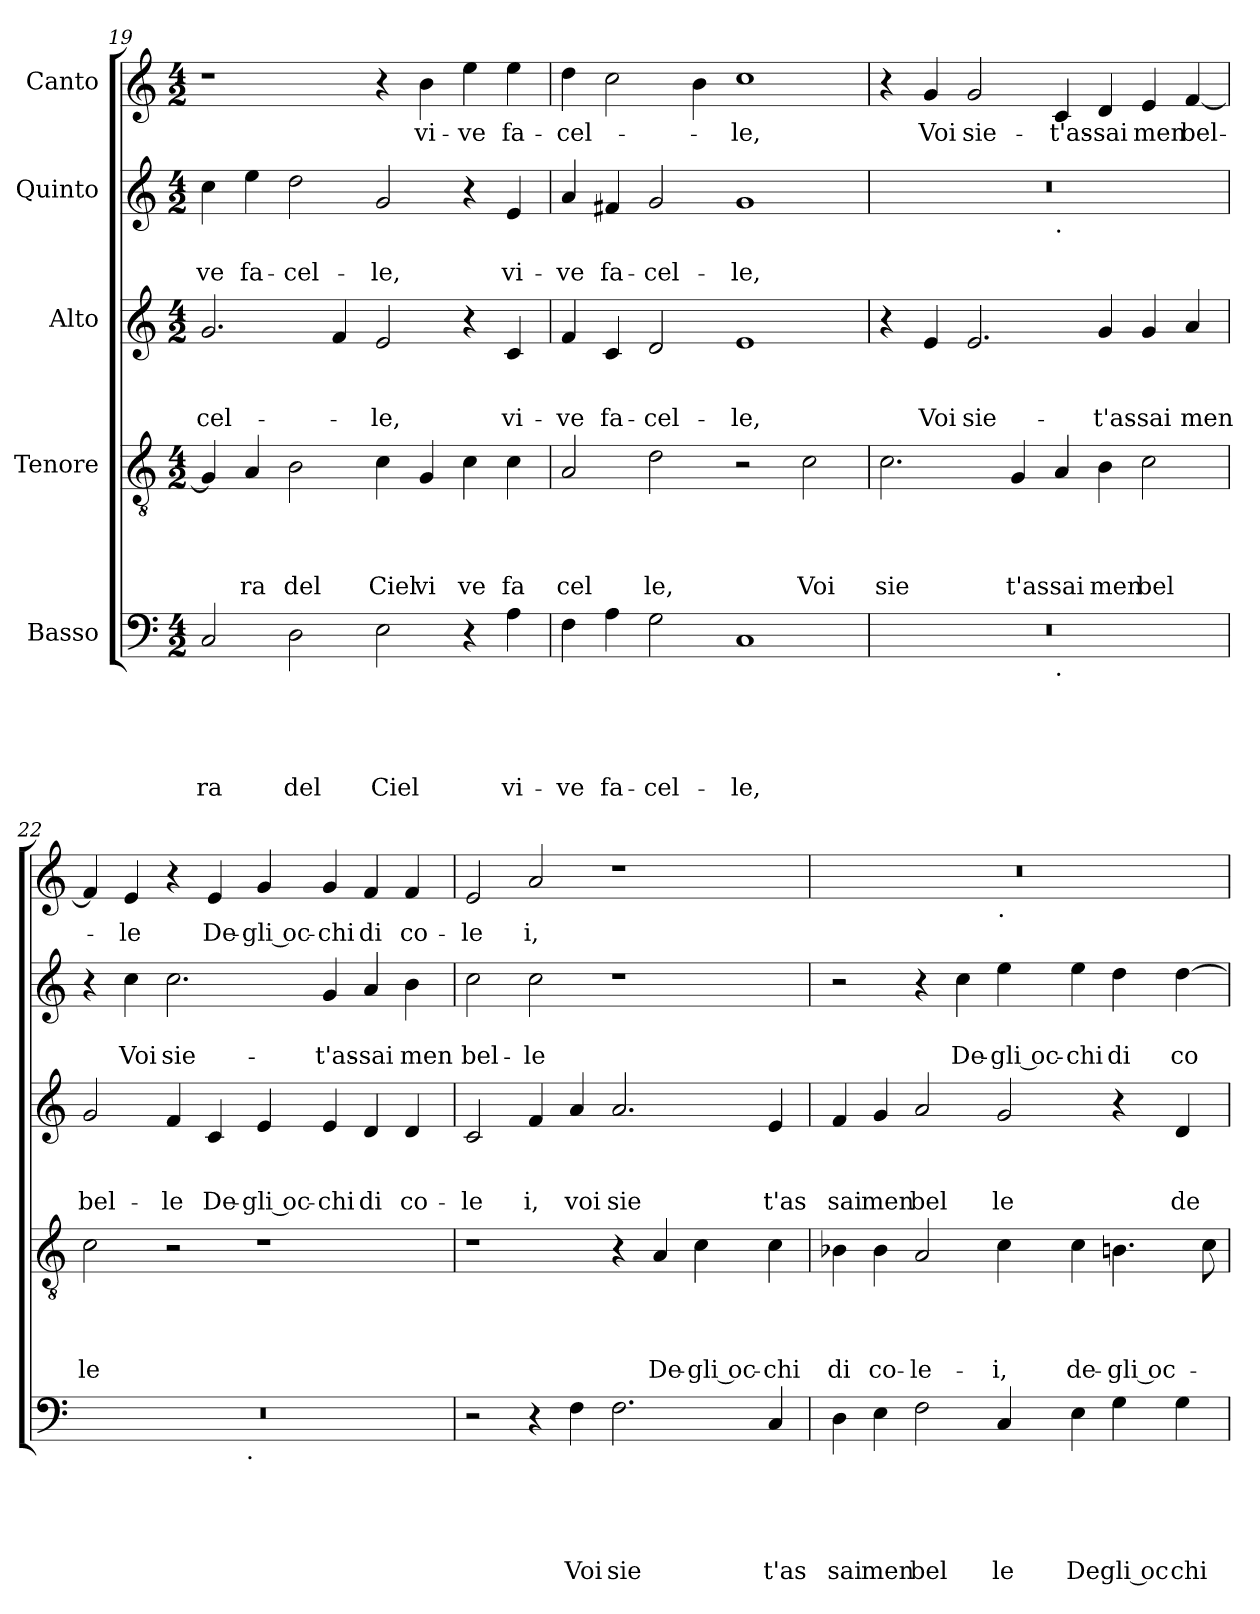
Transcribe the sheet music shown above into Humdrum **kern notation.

**kern	**text	**text	**text	**text	**text	**kern	**text	**text	**text	**text	**kern	**text	**text	**text	**kern	**text	**text	**kern	**text
*part5	*part5	*part5	*part5	*part5	*part5	*part4	*part4	*part4	*part4	*part4	*part3	*part3	*part3	*part3	*part2	*part2	*part2	*part1	*part1
*staff5	*staff5	*staff5	*staff5	*staff5	*staff5	*staff4	*staff4	*staff4	*staff4	*staff4	*staff3	*staff3	*staff3	*staff3	*staff2	*staff2	*staff2	*staff1	*staff1
*I"Basso	*	*	*	*	*	*I"Tenore	*	*	*	*	*I"Alto	*	*	*	*I"Quinto	*	*	*I"Canto	*
*clefF4	*	*	*	*	*	*clefGv2	*	*	*	*	*clefG2	*	*	*	*clefG2	*	*	*clefG2	*
*k[]	*	*	*	*	*	*k[]	*	*	*	*	*k[]	*	*	*	*k[]	*	*	*k[]	*
*C:	*	*	*	*	*	*C:	*	*	*	*	*C:	*	*	*	*C:	*	*	*C:	*
*M4/2	*	*	*	*	*	*M4/2	*	*	*	*	*M4/2	*	*	*	*M4/2	*	*	*M4/2	*
=19	=19	=19	=19	=19	=19	=19	=19	=19	=19	=19	=19	=19	=19	=19	=19	=19	=19	=19	=19
!	!	!	!	!	!LO:LY:b	!	!	!	!	!	!	!	!	!LO:LY:b	!	!	!LO:LY:b	!	!
2C/	.	.	.	.	-ra	4G/]	.	.	.	.	2.g/	.	.	-cel-	4cc\	.	-ve	1r	.
!	!	!	!	!	!	!	!	!	!	!LO:LY:b	!	!	!	!	!	!	!LO:LY:b	!	!
.	.	.	.	.	.	4A/	.	.	.	ra	.	.	.	.	4ee\	.	fa-	.	.
!	!	!	!	!	!LO:LY:b	!	!	!	!	!LO:LY:b	!	!	!	!	!	!	!LO:LY:b	!	!
2D\	.	.	.	.	del	2B\	.	.	.	del	.	.	.	.	2dd\	.	-cel-	.	.
.	.	.	.	.	.	.	.	.	.	.	4f/	.	.	.	.	.	.	.	.
!	!	!	!	!	!LO:LY:b	!	!	!	!	!LO:LY:b	!	!	!	!LO:LY:b	!	!	!LO:LY:b	!	!
2E\	.	.	.	.	Ciel	4c\	.	.	.	Ciel	2e/	.	.	-le,	2g/	.	-le,	4r	.
!	!	!	!	!	!	!	!	!	!	!LO:LY:b	!	!	!	!	!	!	!	!	!LO:LY:b
.	.	.	.	.	.	4G/	.	.	.	vi	.	.	.	.	.	.	.	4b\	vi-
!	!	!	!	!	!	!	!	!	!	!LO:LY:b	!	!	!	!	!	!	!	!	!LO:LY:b
4r	.	.	.	.	.	4c\	.	.	.	ve	4r	.	.	.	4r	.	.	4ee\	-ve
!	!	!	!	!	!LO:LY:b	!	!	!	!	!LO:LY:b	!	!	!	!LO:LY:b	!	!	!LO:LY:b	!	!LO:LY:b
4A\	.	.	.	.	vi-	4c\	.	.	.	fa	4c/	.	.	vi-	4e/	.	vi-	4ee\	fa-
=20	=20	=20	=20	=20	=20	=20	=20	=20	=20	=20	=20	=20	=20	=20	=20	=20	=20	=20	=20
!	!	!	!	!	!LO:LY:b	!	!	!	!	!LO:LY:b	!	!	!	!LO:LY:b	!	!	!LO:LY:b	!	!LO:LY:b
4F\	.	.	.	.	-ve	2A/	.	.	.	cel	4f/	.	.	-ve	4a/	.	-ve	4dd\	-cel-
!	!	!	!	!	!LO:LY:b	!	!	!	!	!	!	!	!	!LO:LY:b	!	!	!LO:LY:b	!	!
4A\	.	.	.	.	fa-	.	.	.	.	.	4c/	.	.	fa-	4f#X/	.	fa-	2cc\	.
!	!	!	!	!	!LO:LY:b	!	!	!	!	!LO:LY:b	!	!	!	!LO:LY:b	!	!	!LO:LY:b	!	!
2G\	.	.	.	.	-cel-	2d\	.	.	.	le,	2d/	.	.	-cel-	2g/	.	-cel-	.	.
.	.	.	.	.	.	.	.	.	.	.	.	.	.	.	.	.	.	4b\	.
!	!	!	!	!	!LO:LY:b	!	!	!	!	!	!	!	!	!LO:LY:b	!	!	!LO:LY:b	!	!LO:LY:b
1C	.	.	.	.	-le,	2r	.	.	.	.	1e	.	.	-le,	1g	.	-le,	1cc	-le,
!	!	!	!	!	!	!	!	!	!	!LO:LY:b	!	!	!	!	!	!	!	!	!
.	.	.	.	.	.	2c\	.	.	.	Voi	.	.	.	.	.	.	.	.	.
=21	=21	=21	=21	=21	=21	=21	=21	=21	=21	=21	=21	=21	=21	=21	=21	=21	=21	=21	=21
!	!	!	!	!	!	!	!	!	!	!LO:LY:b	!	!	!	!	!	!	!	!	!
*^	*	*	*	*	*	*	*	*	*	*	*	*	*	*	*^	*	*	*	*
0r	1ryy	.	.	.	.	.	2.c\	.	.	.	sie	4r	.	.	.	0r	1ryy	.	.	4r	.
!	!	!	!	!	!	!	!	!	!	!	!	!	!	!	!LO:LY:b	!	!	!	!	!	!LO:LY:b
.	.	.	.	.	.	.	.	.	.	.	.	4e/	.	.	Voi	.	.	.	.	4g/	Voi
!	!	!	!	!	!	!	!	!	!	!	!	!	!	!	!LO:LY:b	!	!	!	!	!	!LO:LY:b
.	.	.	.	.	.	.	.	.	.	.	.	2.e/	.	.	sie-	.	.	.	.	2g/	sie-
!	!	!	!	!	!	!	!	!	!	!	!LO:LY:b	!	!	!	!	!	!	!	!	!	!
.	.	.	.	.	.	.	4G/	.	.	.	t'as	.	.	.	.	.	.	.	.	.	.
!	!	!	!	!	!	!	!	!	!	!	!	!	!	!	!	!	!LO:TX:b:t=.	!	!	!	!
!	!LO:TX:b:t=.	!	!	!	!	!	!	!	!	!	!	!	!	!	!	!	!	!	!	!	!
!	!	!	!	!	!	!	!	!	!	!	!LO:LY:b	!	!	!	!	!	!	!	!	!	!LO:LY:b
.	1ryy	.	.	.	.	.	4A/	.	.	.	sai	.	.	.	.	.	1ryy	.	.	4c/	-t'as-
!	!	!	!	!	!	!	!	!	!	!	!LO:LY:b	!	!	!	!LO:LY:b	!	!	!	!	!	!LO:LY:b
.	.	.	.	.	.	.	4B\	.	.	.	men	4g/	.	.	-t'as-	.	.	.	.	4d/	-sai
!	!	!	!	!	!	!	!	!	!	!	!LO:LY:b	!	!	!	!LO:LY:b	!	!	!	!	!	!LO:LY:b
.	.	.	.	.	.	.	2c\	.	.	.	bel	4g/	.	.	-sai	.	.	.	.	4e/	men
!	!	!	!	!	!	!	!	!	!	!	!	!	!	!	!LO:LY:b	!	!	!	!	!	!LO:LY:b
.	.	.	.	.	.	.	.	.	.	.	.	4a/	.	.	men	.	.	.	.	[<4f/	bel-
=22	=22	=22	=22	=22	=22	=22	=22	=22	=22	=22	=22	=22	=22	=22	=22	=22	=22	=22	=22	=22	=22
!	!	!	!	!	!	!	!	!	!	!	!LO:LY:b	!	!	!	!LO:LY:b	!	!	!	!	!	!
*	*	*	*	*	*	*	*	*	*	*	*	*	*	*	*	*v	*v	*	*	*	*
0r	2ryy	.	.	.	.	.	2c\	.	.	.	le	2g/	.	.	bel-	4r	.	.	4f/]	.
!	!	!	!	!	!	!	!	!	!	!	!	!	!	!	!	!	!	!LO:LY:b	!	!LO:LY:b
.	.	.	.	.	.	.	.	.	.	.	.	.	.	.	.	4cc\	.	Voi	4e/	-le
!	!	!	!	!	!	!	!	!	!	!	!	!	!	!	!LO:LY:b	!	!	!LO:LY:b	!	!
.	4...ryy	.	.	.	.	.	2r	.	.	.	.	4f/	.	.	-le	2.cc\	.	sie-	4r	.
!	!	!	!	!	!	!	!	!	!	!	!	!	!	!	!LO:LY:b	!	!	!	!	!LO:LY:b
.	.	.	.	.	.	.	.	.	.	.	.	4c/	.	.	De-	.	.	.	4e/	De-
!	!LO:TX:b:t=.	!	!	!	!	!	!	!	!	!	!	!	!	!	!	!	!	!	!	!
.	1ryy	.	.	.	.	.	.	.	.	.	.	.	.	.	.	.	.	.	.	.
!	!	!	!	!	!	!	!	!	!	!	!	!	!	!	!LO:LY:b:rj	!	!	!	!	!LO:LY:b:rj
.	.	.	.	.	.	.	1r	.	.	.	.	4e/	.	.	-gli oc-	.	.	.	4g/	-gli oc-
!	!	!	!	!	!	!	!	!	!	!	!	!	!	!	!LO:LY:b	!	!	!LO:LY:b	!	!LO:LY:b
.	.	.	.	.	.	.	.	.	.	.	.	4e/	.	.	-chi	4g/	.	-t'as-	4g/	-chi
!	!	!	!	!	!	!	!	!	!	!	!	!	!	!	!LO:LY:b	!	!	!LO:LY:b	!	!LO:LY:b
.	.	.	.	.	.	.	.	.	.	.	.	4d/	.	.	di	4a/	.	-sai	4f/	di
!	!	!	!	!	!	!	!	!	!	!	!	!	!	!	!LO:LY:b	!	!	!LO:LY:b	!	!LO:LY:b
.	.	.	.	.	.	.	.	.	.	.	.	4d/	.	.	co-	4b\	.	men	4f/	co-
.	32ryy	.	.	.	.	.	.	.	.	.	.	.	.	.	.	.	.	.	.	.
!!LO:LB:g=z
=23	=23	=23	=23	=23	=23	=23	=23	=23	=23	=23	=23	=23	=23	=23	=23	=23	=23	=23	=23	=23
!	!	!	!	!	!	!	!	!	!	!	!	!	!	!	!LO:LY:b	!	!	!LO:LY:b	!	!LO:LY:b
*v	*v	*	*	*	*	*	*	*	*	*	*	*	*	*	*	*	*	*	*	*
2r	.	.	.	.	.	1r	.	.	.	.	2c/	.	.	-le	2cc\	.	bel-	2e/	-le
!	!	!	!	!	!	!	!	!	!	!	!	!	!	!LO:LY:b	!	!	!LO:LY:b	!	!LO:LY:b
4r	.	.	.	.	.	.	.	.	.	.	4f/	.	.	i,	2cc\	.	-le	2a/	i,
!	!	!	!	!	!LO:LY:b	!	!	!	!	!	!	!	!	!LO:LY:b	!	!	!	!	!
4F\	.	.	.	.	Voi	.	.	.	.	.	4a/	.	.	voi	.	.	.	.	.
!	!	!	!	!	!LO:LY:b	!	!	!	!	!	!	!	!	!LO:LY:b	!	!	!	!	!
2.F\	.	.	.	.	sie	4r	.	.	.	.	2.a/	.	.	sie	1r	.	.	1r	.
!	!	!	!	!	!	!	!	!	!	!LO:LY:b	!	!	!	!	!	!	!	!	!
.	.	.	.	.	.	4A/	.	.	.	De-	.	.	.	.	.	.	.	.	.
!	!	!	!	!	!	!	!	!	!	!LO:LY:b:rj	!	!	!	!	!	!	!	!	!
.	.	.	.	.	.	4c\	.	.	.	-gli oc-	.	.	.	.	.	.	.	.	.
!	!	!	!	!	!LO:LY:b	!	!	!	!	!LO:LY:b	!	!	!	!LO:LY:b	!	!	!	!	!
4C/	.	.	.	.	t'as	4c\	.	.	.	-chi	4e/	.	.	t'as	.	.	.	.	.
=24	=24	=24	=24	=24	=24	=24	=24	=24	=24	=24	=24	=24	=24	=24	=24	=24	=24	=24	=24
!	!	!	!	!	!LO:LY:b	!	!	!	!	!LO:LY:b	!	!	!	!LO:LY:b	!	!	!	!	!
*	*	*	*	*	*	*	*	*	*	*	*	*	*	*	*	*	*	*^	*
4D\	.	.	.	.	sai	4B-X\	.	.	.	di	4f/	.	.	sai	2r	.	.	0r	1ryy	.
!	!	!	!	!	!LO:LY:b	!	!	!	!	!LO:LY:b	!	!	!	!LO:LY:b	!	!	!	!	!	!
4E\	.	.	.	.	men	4B-\	.	.	.	co-	4g/	.	.	men	.	.	.	.	.	.
!	!	!	!	!	!LO:LY:b	!	!	!	!	!LO:LY:b	!	!	!	!LO:LY:b	!	!	!	!	!	!
2F\	.	.	.	.	bel	2A/	.	.	.	-le-	2a/	.	.	bel	4r	.	.	.	.	.
!	!	!	!	!	!	!	!	!	!	!	!	!	!	!	!	!	!LO:LY:b	!	!	!
.	.	.	.	.	.	.	.	.	.	.	.	.	.	.	4cc\	.	De-	.	.	.
!	!	!	!	!	!	!	!	!	!	!	!	!	!	!	!	!	!	!	!LO:TX:b:t=.	!
!	!	!	!	!	!LO:LY:b	!	!	!	!	!LO:LY:b	!	!	!	!LO:LY:b	!	!	!LO:LY:b:rj	!	!	!
4C/	.	.	.	.	le	4c\	.	.	.	-i,	2g/	.	.	le	4ee\	.	-gli oc-	.	1ryy	.
!	!	!	!	!	!LO:LY:b	!	!	!	!	!LO:LY:b	!	!	!	!	!	!	!LO:LY:b	!	!	!
4E\	.	.	.	.	De	4c\	.	.	.	de-	.	.	.	.	4ee\	.	-chi	.	.	.
!	!	!	!	!	!LO:LY:b:rj	!	!	!	!	!LO:LY:b	!	!	!	!	!	!	!LO:LY:b	!	!	!
4G\	.	.	.	.	gli oc	(<4.Bn\	.	.	.	-gli oc-	4r	.	.	.	4dd\	.	di	.	.	.
!	!	!	!	!	!LO:LY:b	!	!	!	!	!	!	!	!	!LO:LY:b	!	!	!LO:LY:b	!	!	!
4G\)	.	.	.	.	chi	.	.	.	.	.	4d/	.	.	de	[>4dd\	.	co-	.	.	.
.	.	.	.	.	.	8c\	.	.	.	.	.	.	.	.	.	.	.	.	.	.
*	*	*	*	*	*	*	*	*	*	*	*	*	*	*	*	*	*	*v	*v	*
=	=	=	=	=	=	=	=	=	=	=	=	=	=	=	=	=	=	=	=
*-	*-	*-	*-	*-	*-	*-	*-	*-	*-	*-	*-	*-	*-	*-	*-	*-	*-	*-	*-
